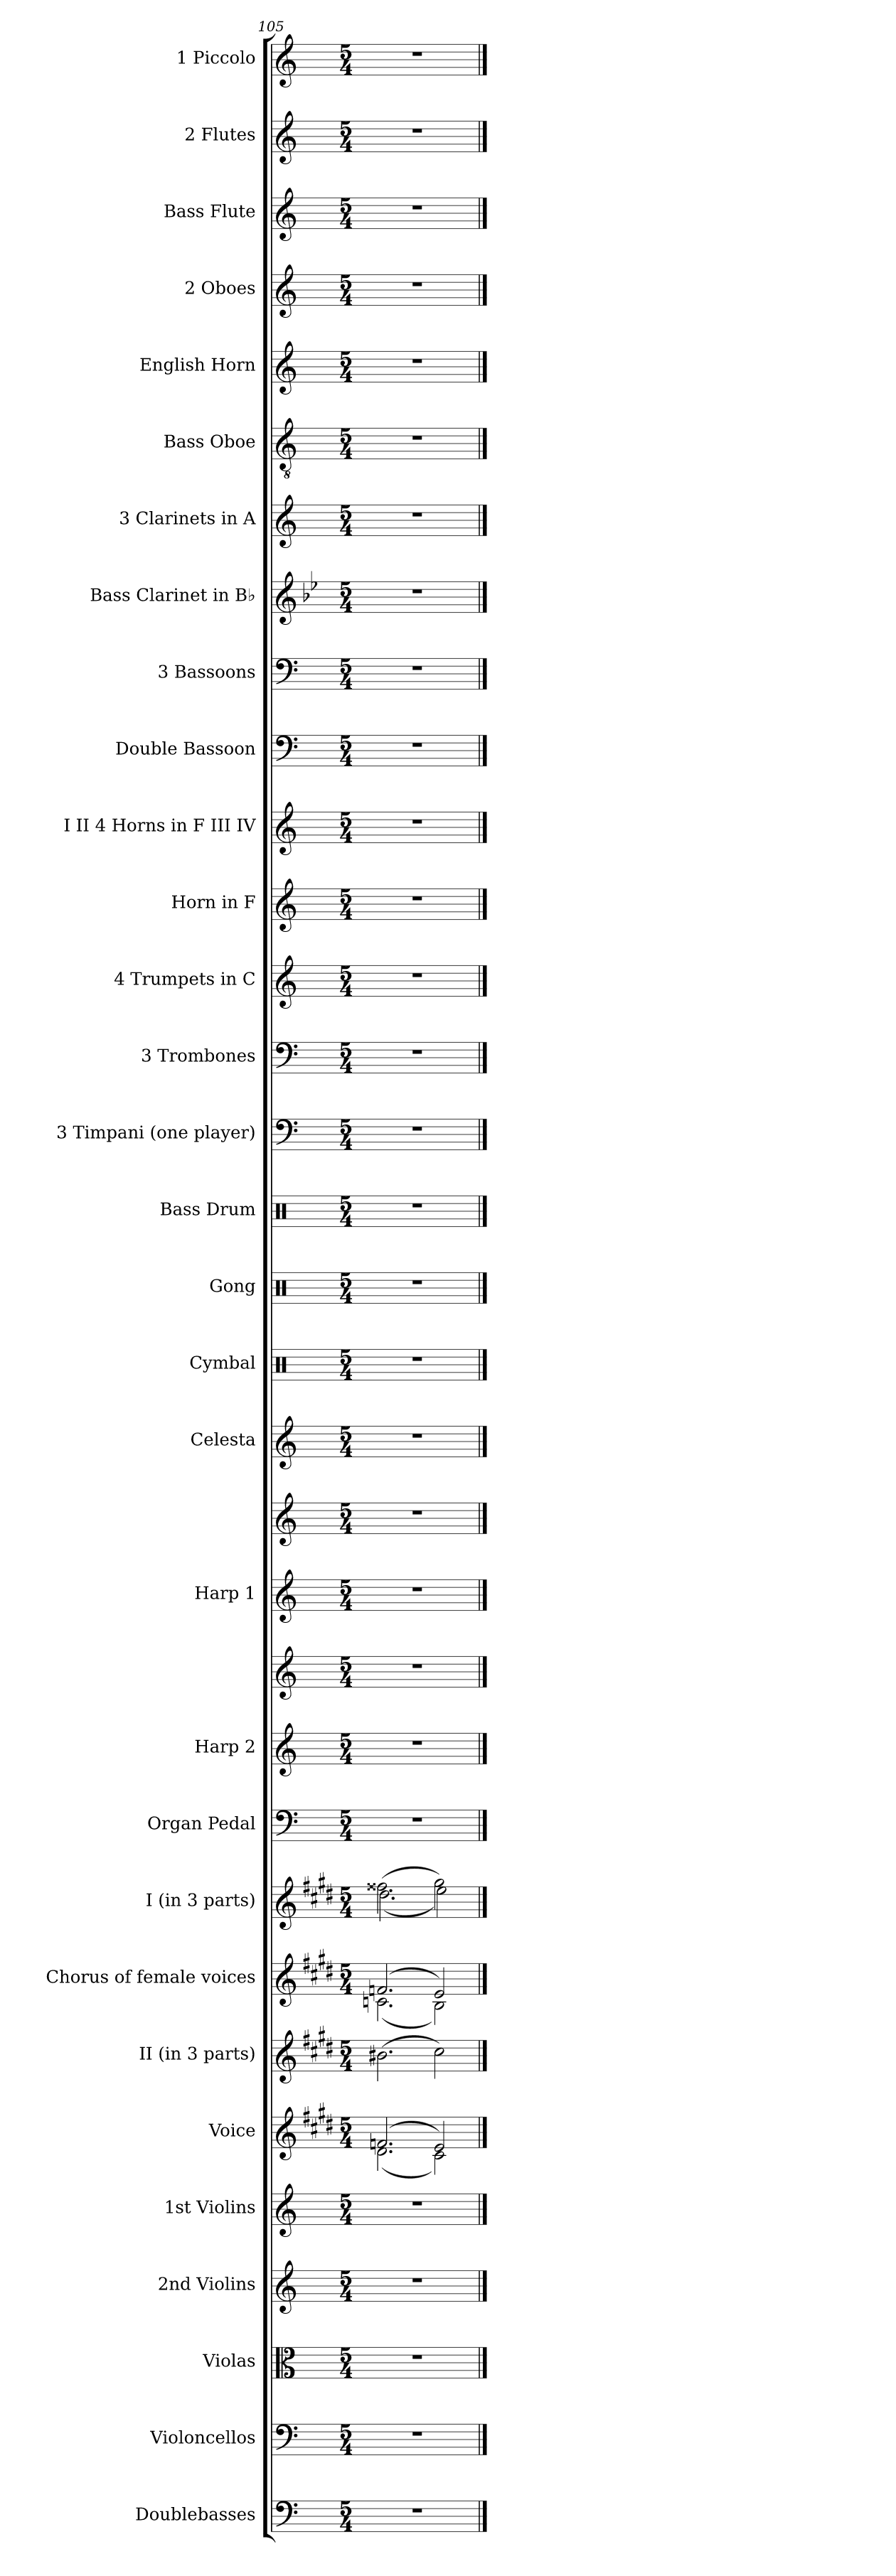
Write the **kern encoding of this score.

**kern	**kern	**kern	**kern	**kern	**kern	**kern	**kern	**kern	**kern	**kern	**kern	**kern	**kern	**kern	**kern	**kern	**kern	**kern	**kern	**kern	**kern	**kern	**kern	**kern	**kern	**kern	**kern	**kern	**kern	**kern	**kern	**kern
*part31	*part30	*part29	*part28	*part27	*part26	*part25	*part24	*part23	*part22	*part21	*part21	*part20	*part20	*part19	*part18	*part17	*part16	*part15	*part14	*part13	*part12	*part11	*part10	*part9	*part8	*part7	*part6	*part5	*part4	*part3	*part2	*part1
*staff33	*staff32	*staff31	*staff30	*staff29	*staff28	*staff27	*staff26	*staff25	*staff24	*staff23	*staff22	*staff21	*staff20	*staff19	*staff18	*staff17	*staff16	*staff15	*staff14	*staff13	*staff12	*staff11	*staff10	*staff9	*staff8	*staff7	*staff6	*staff5	*staff4	*staff3	*staff2	*staff1
*I"Doublebasses	*I"Violoncellos	*I"Violas	*I"2nd Violins	*I"1st Violins	*I"Voice	*I"II (in 3 parts)	*I"Chorus of female voices	*I"I (in 3 parts)	*I"Organ Pedal	*I"Harp 2	*	*I"Harp 1	*	*I"Celesta	*I"Cymbal	*I"Gong	*I"Bass Drum	*I"3 Timpani (one player)	*I"3 Trombones	*I"4 Trumpets in C	*I"Horn in F	*I"I  II 4 Horns in F                 III  IV	*I"Double Bassoon	*I"3 Bassoons	*I"Bass Clarinet in B♭	*I"3 Clarinets in A	*I"Bass Oboe	*I"English Horn	*I"2 Oboes	*I"Bass Flute	*I"2 Flutes	*I"1 Piccolo
*I'Db.	*I'Vc.	*I'Vas.	*	*I'Vns.	*	*	*I'Ch	*	*I'Org. Ped.	*	*	*	*	*I'Cel.	*I'Cym.	*I'Go.	*I'B. Dr.	*I'Timp.	*I'Trb.	*I'Trp.	*I'Hn	*I'Hrn.	*I'Dbn.	*I'Bn.	*I'Bcl.	*I'Cl.	*I'Bass Ob.	*I'E. H.	*I'Ob.	*I'Bass Fl.	*I'Fl.	*I'Picc.
*clefF4	*clefF4	*clefC3	*clefG2	*clefG2	*clefG2	*clefG2	*clefG2	*clefG2	*clefF4	*clefG2	*clefG2	*clefG2	*clefG2	*clefG2	*clefX	*clefX	*clefX	*clefF4	*clefF4	*clefG2	*clefG2	*clefG2	*clefF4	*clefF4	*clefG2	*clefG2	*clefGv2	*clefG2	*clefG2	*clefG2	*clefG2	*clefG2
*ITrd7c12	*	*	*	*	*	*	*	*	*	*	*	*	*	*ITrd-7c-12	*	*	*	*	*	*	*ITrd4c7	*ITrd4c7	*ITrd7c12	*	*ITrd8c14	*ITrd2c3	*	*ITrd4c7	*	*ITrd3c5	*	*ITrd-7c-12
*k[]	*k[]	*k[]	*k[]	*k[]	*k[f#c#g#d#]	*k[f#c#g#d#]	*k[f#c#g#d#]	*k[f#c#g#d#]	*k[]	*k[]	*k[]	*k[]	*k[]	*k[]	*k[]	*k[]	*k[]	*k[]	*k[]	*k[]	*k[b-]	*k[b-]	*k[]	*k[]	*k[b-e-]	*k[f#c#g#]	*k[]	*k[b-]	*k[]	*k[f#]	*k[]	*k[]
*M5/4	*M5/4	*M5/4	*M5/4	*M5/4	*M5/4	*M5/4	*M5/4	*M5/4	*M5/4	*M5/4	*M5/4	*M5/4	*M5/4	*M5/4	*M5/4	*M5/4	*M5/4	*M5/4	*M5/4	*M5/4	*M5/4	*M5/4	*M5/4	*M5/4	*M5/4	*M5/4	*M5/4	*M5/4	*M5/4	*M5/4	*M5/4	*M5/4
=105	=105	=105	=105	=105	=105	=105	=105	=105	=105	=105	=105	=105	=105	=105	=105	=105	=105	=105	=105	=105	=105	=105	=105	=105	=105	=105	=105	=105	=105	=105	=105	=105
*	*	*	*	*	*^	*	*^	*^	*	*	*	*	*	*	*	*	*	*	*	*	*	*	*	*	*	*	*	*	*	*	*	*
4%5r	4%5r	4%5r	4%5r	4%5r	(2.fn/	(2.d#\	(2.b#X\	(2.fn/	(2.cn\	(>2.ff##X\	(2.dd#\	4%5r	4%5r	4%5r	4%5r	4%5r	4%5r	4%5r	4%5r	4%5r	4%5r	4%5r	4%5r	4%5r	4%5r	4%5r	4%5r	4%5r	4%5r	4%5r	4%5r	4%5r	4%5r	4%5r	4%5r
.	.	.	.	.	2e/)	2c#\)	2cc#\)	2e/)	2B\)	2gg#\)	2ee\)	.	.	.	.	.	.	.	.	.	.	.	.	.	.	.	.	.	.	.	.	.	.	.	.
*	*	*	*	*	*	*	*	*v	*v	*	*	*	*	*	*	*	*	*	*	*	*	*	*	*	*	*	*	*	*	*	*	*	*	*	*
*	*	*	*	*	*v	*v	*	*	*v	*v	*	*	*	*	*	*	*	*	*	*	*	*	*	*	*	*	*	*	*	*	*	*	*	*
==	==	==	==	==	==	==	==	==	==	==	==	==	==	==	==	==	==	==	==	==	==	==	==	==	==	==	==	==	==	==	==	==
*-	*-	*-	*-	*-	*-	*-	*-	*-	*-	*-	*-	*-	*-	*-	*-	*-	*-	*-	*-	*-	*-	*-	*-	*-	*-	*-	*-	*-	*-	*-	*-	*-
